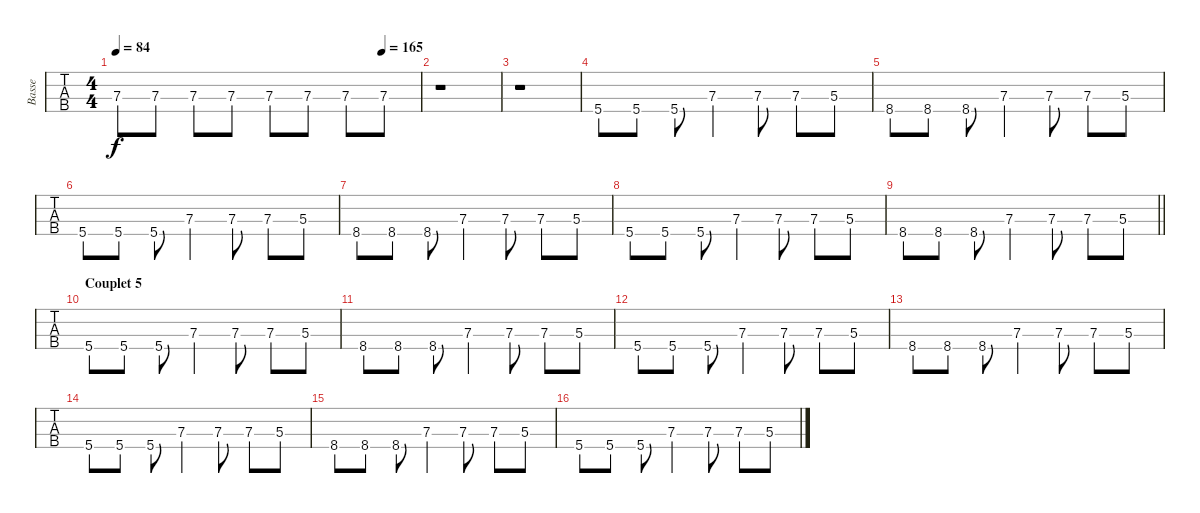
\track ("Basse" "Basse") {instrument electricbassfinger}
\staff {tabs}
\tuning (G2 D2 A1 E1) {hide}
\ts (4 4)
\tempo 84
\tempo (165 0.875)
\clef f4
\ks c
7.3.8{dy f} 7.3.8 7.3.8 7.3.8 7.3.8 7.3.8 7.3.8 7.3.8 |
r.1 |
r.1 |
5.4.8 5.4.8 5.4.8 7.3.4 7.3.8 7.3.8 5.3.8 |
8.4.8 8.4.8 8.4.8 7.3.4 7.3.8 7.3.8 5.3.8 |
5.4.8 5.4.8 5.4.8 7.3.4 7.3.8 7.3.8 5.3.8 |
8.4.8 8.4.8 8.4.8 7.3.4 7.3.8 7.3.8 5.3.8 |
5.4.8 5.4.8 5.4.8 7.3.4 7.3.8 7.3.8 5.3.8 |
\barLineRight lightlight
8.4.8 8.4.8 8.4.8 7.3.4 7.3.8 7.3.8 5.3.8 |
\section ("" "Couplet 5")
5.4.8 5.4.8 5.4.8 7.3.4 7.3.8 7.3.8 5.3.8 |
8.4.8 8.4.8 8.4.8 7.3.4 7.3.8 7.3.8 5.3.8 |
5.4.8 5.4.8 5.4.8 7.3.4 7.3.8 7.3.8 5.3.8 |
8.4.8 8.4.8 8.4.8 7.3.4 7.3.8 7.3.8 5.3.8 |
5.4.8 5.4.8 5.4.8 7.3.4 7.3.8 7.3.8 5.3.8 |
8.4.8 8.4.8 8.4.8 7.3.4 7.3.8 7.3.8 5.3.8 |
5.4.8 5.4.8 5.4.8 7.3.4 7.3.8 7.3.8 5.3.8
